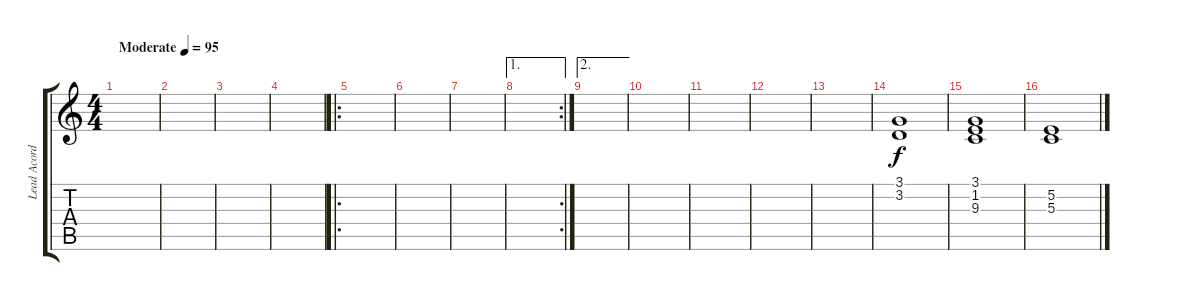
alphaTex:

\track ("Lead Acordion" "Lead Acord") {instrument accordion}
\staff {score tabs}
\tuning (E4 B3 G3 D3 A2 E2) {hide}
\ts (4 4)
\tempo (95 "Moderate")
\clef g2
\ks c
|
|
|
|
\ro
|
|
|
\ae 1
\rc 2
|
\ae 2
|
|
|
|
|
(3.1 3.2).1 |
(3.1 1.2 9.3).1 |
(5.2 5.3).1
